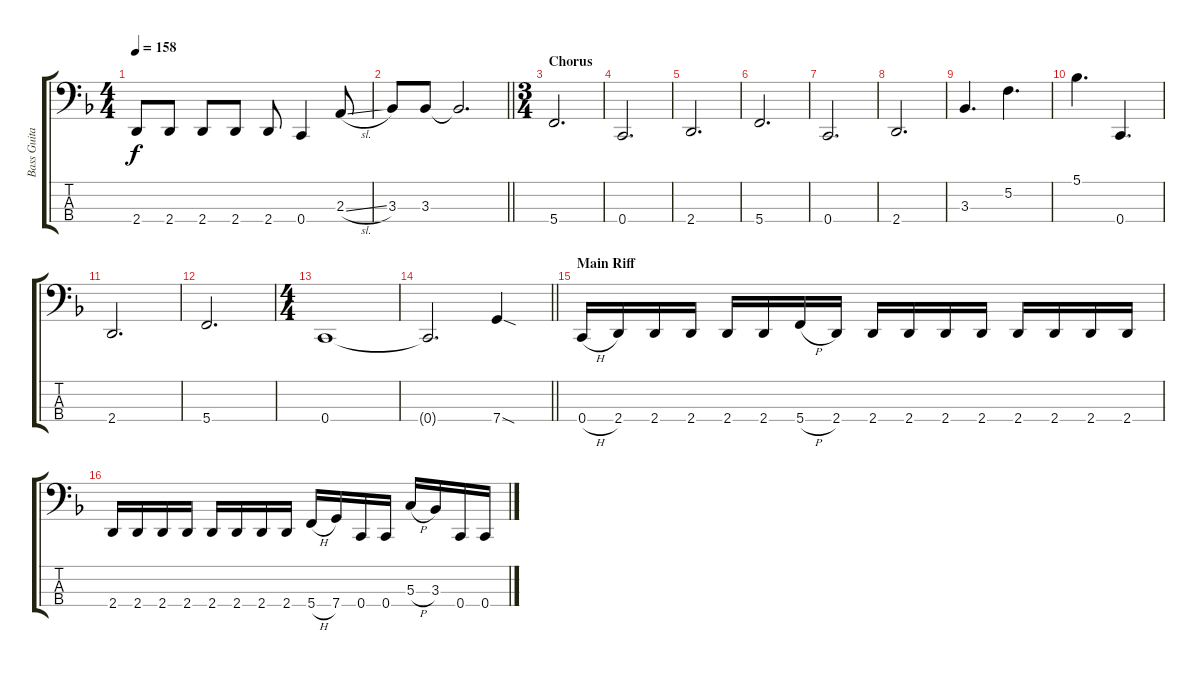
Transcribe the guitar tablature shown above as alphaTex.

\track ("Bass Guitar" "Bass Guita") {instrument electricbasspick}
\staff {score tabs}
\tuning (F2 C2 G1 C1) {hide}
\ts (4 4)
\tempo 158
\clef f4
\ks f
2.4.8{dy f} 2.4.8 2.4.8 2.4.8 2.4.8 0.4.4 2.3{sl}.8 |
\barLineRight lightlight
3.3.8 3.3.8 3.3{t}.2{d} |
\ts (3 4)
\section ("" "Chorus")
5.4.2{d} |
0.4.2{d} |
2.4.2{d} |
5.4.2{d} |
0.4.2{d} |
2.4.2{d} |
3.3.4{d} 5.2.4{d} |
5.1.4{d} 0.4.4{d} |
2.4.2{d} |
5.4.2{d} |
\ts (4 4)
0.4.1 |
\barLineRight lightlight
0.4{t}.2{d} 7.4{sod}.4 |
\section ("" "Main Riff")
0.4{h}.16 2.4.16 2.4.16 2.4.16 2.4.16 2.4.16 5.4{h}.16 2.4.16 2.4.16 2.4.16 2.4.16 2.4.16 2.4.16 2.4.16 2.4.16 2.4.16 |
2.4.16 2.4.16 2.4.16 2.4.16 2.4.16 2.4.16 2.4.16 2.4.16 5.4{h}.16 7.4.16 0.4.16 0.4.16 5.3{h}.16 3.3.16 0.4.16 0.4.16
